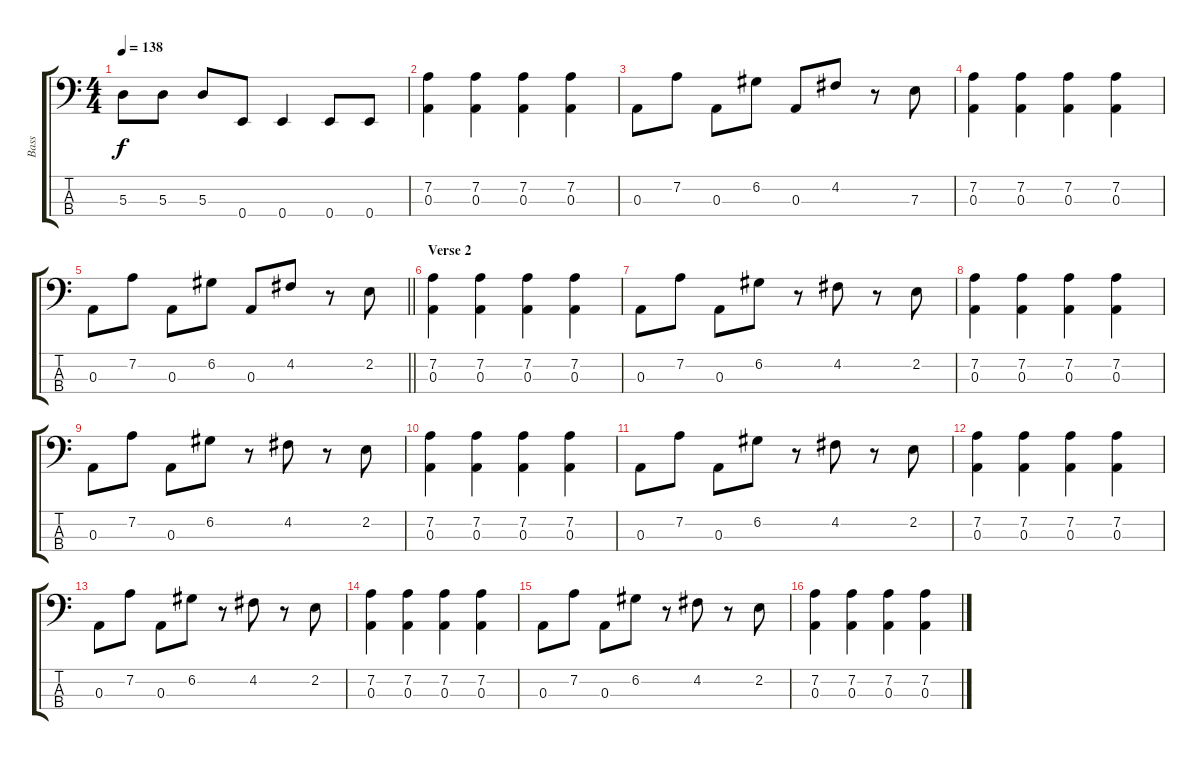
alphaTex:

\track ("Bass" "Bass") {instrument electricbassfinger}
\staff {score tabs}
\tuning (G2 D2 A1 E1) {hide}
\ts (4 4)
\tempo 138
\clef f4
\ks c
5.3{t}.8{dy f} 5.3.8 5.3.8 0.4.8 0.4.4 0.4.8 0.4.8 |
(7.2 0.3).4 (7.2 0.3).4 (7.2 0.3).4 (7.2 0.3).4 |
0.3.8 7.2.8 0.3.8 6.2.8 0.3.8 4.2.8 r.8 7.3.8 |
(7.2 0.3).4 (7.2 0.3).4 (7.2 0.3).4 (7.2 0.3).4 |
\barLineRight lightlight
0.3.8 7.2.8 0.3.8 6.2.8 0.3.8 4.2.8 r.8 2.2.8 |
\section ("" "Verse 2")
(7.2 0.3).4 (7.2 0.3).4 (7.2 0.3).4 (7.2 0.3).4 |
0.3.8 7.2.8 0.3.8 6.2.8 r.8 4.2.8 r.8 2.2.8 |
(7.2 0.3).4 (7.2 0.3).4 (7.2 0.3).4 (7.2 0.3).4 |
0.3.8 7.2.8 0.3.8 6.2.8 r.8 4.2.8 r.8 2.2.8 |
(7.2 0.3).4 (7.2 0.3).4 (7.2 0.3).4 (7.2 0.3).4 |
0.3.8 7.2.8 0.3.8 6.2.8 r.8 4.2.8 r.8 2.2.8 |
(7.2 0.3).4 (7.2 0.3).4 (7.2 0.3).4 (7.2 0.3).4 |
0.3.8 7.2.8 0.3.8 6.2.8 r.8 4.2.8 r.8 2.2.8 |
(7.2 0.3).4 (7.2 0.3).4 (7.2 0.3).4 (7.2 0.3).4 |
0.3.8 7.2.8 0.3.8 6.2.8 r.8 4.2.8 r.8 2.2.8 |
(7.2 0.3).4 (7.2 0.3).4 (7.2 0.3).4 (7.2 0.3).4
